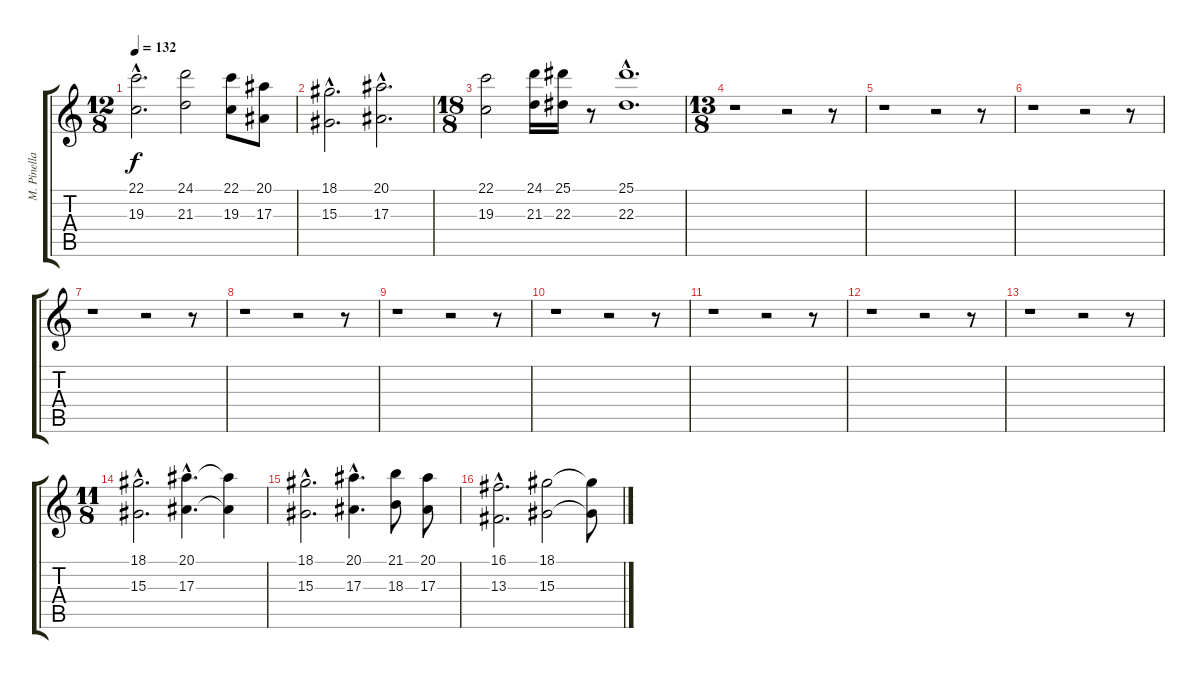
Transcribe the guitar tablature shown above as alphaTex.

\track ("M. Pinella [Strings, Chorus]" "M. Pinella") {instrument stringensemble1}
\staff {score tabs}
\tuning (D4 A3 F3 C3 G2 D2) {hide}
\ts (12 8)
\tempo 132
\clef g2
\ks c
(22.1{hac} 19.3{hac}).2{d dy f} (24.1 21.3).2 (22.1 19.3).8 (20.1 17.3).8 |
(18.1{hac} 15.3{hac}).2{d} (20.1{hac} 17.3{hac}).2{d} |
\ts (18 8)
(22.1 19.3).2 (24.1 21.3).16 (25.1 22.3).16 r.8 (25.1{hac} 22.3{hac}).1{d} |
\ts (13 8)
r.1 r.2 r.8 |
r.1 r.2 r.8 |
r.1 r.2 r.8 |
r.1 r.2 r.8 |
r.1 r.2 r.8 |
r.1 r.2 r.8 |
r.1 r.2 r.8 |
r.1 r.2 r.8 |
r.1 r.2 r.8 |
r.1 r.2 r.8 |
\ts (11 8)
(18.1{hac} 15.3{hac}).2{d} (20.1{hac} 17.3{hac}).4{d} (20.1{t} 17.3{t}).4 |
(18.1{hac} 15.3{hac}).2{d} (20.1{hac} 17.3{hac}).4{d} (21.1 18.3).8 (20.1 17.3).8 |
(16.1{hac} 13.3{hac}).2{d} (18.1 15.3).2 (18.1{t} 15.3{t}).8
